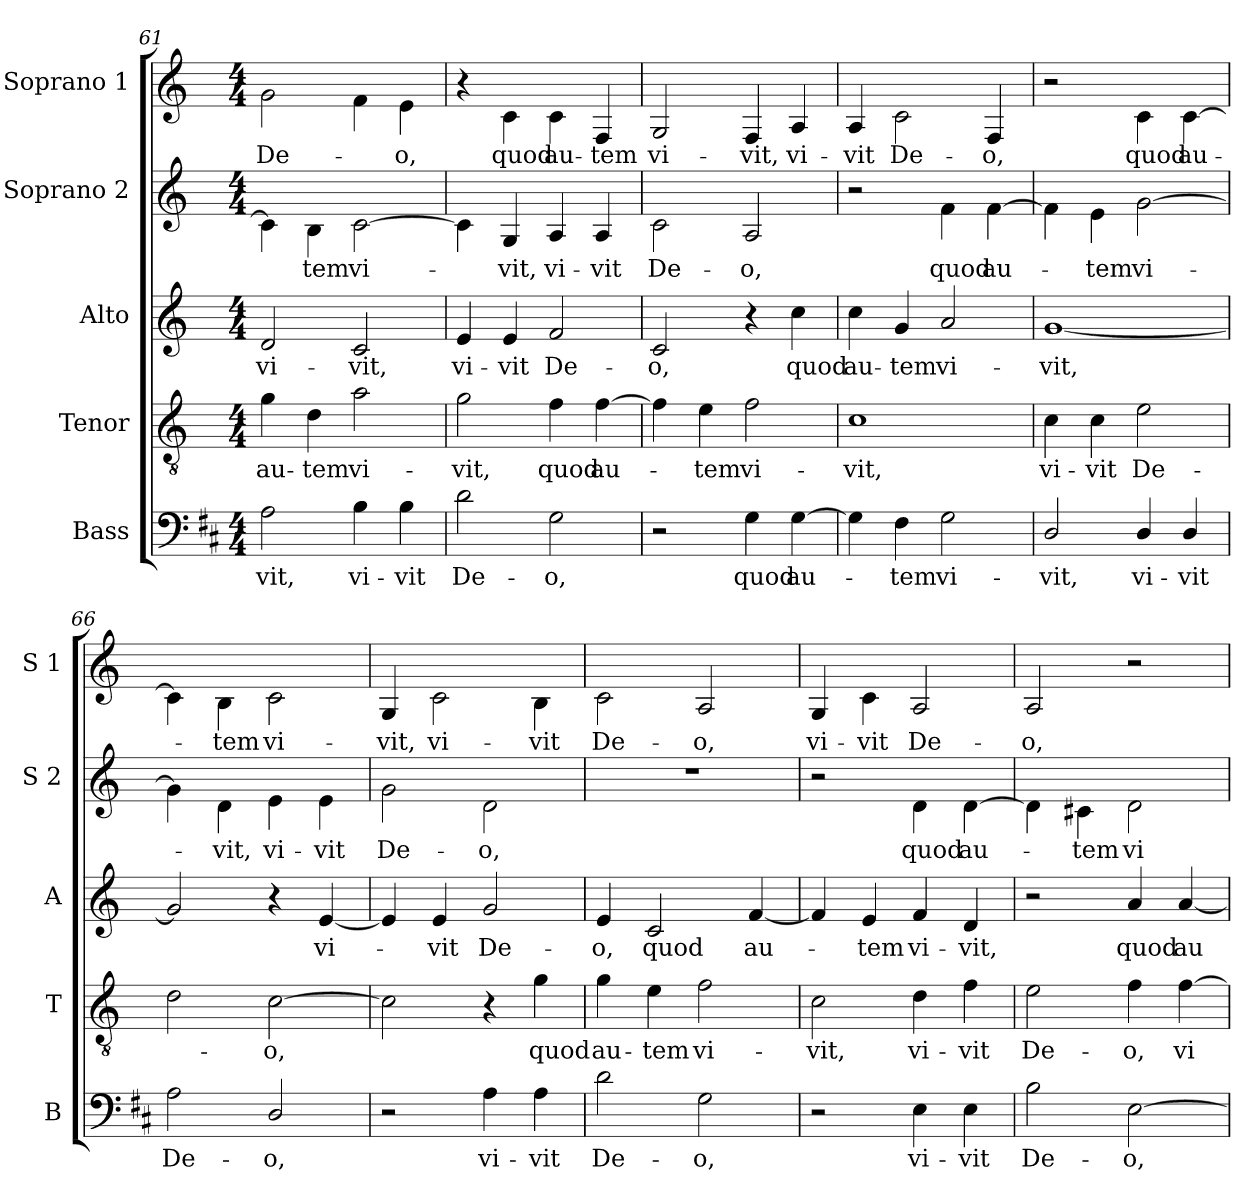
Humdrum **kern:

**kern	**text	**kern	**text	**kern	**text	**kern	**text	**kern	**text
*part5	*part5	*part4	*part4	*part3	*part3	*part2	*part2	*part1	*part1
*staff5	*staff5	*staff4	*staff4	*staff3	*staff3	*staff2	*staff2	*staff1	*staff1
*I"Bass	*	*I"Tenor	*	*I"Alto	*	*I"Soprano 2	*	*I"Soprano 1	*
*I'B	*	*I'T	*	*I'A	*	*I'S 2	*	*I'S 1	*
*clefF4	*	*clefGv2	*	*clefG2	*	*clefG2	*	*clefG2	*
*ITrd1c2	*	*	*	*	*	*ITrd-7c-12	*	*ITrd-7c-12	*
*k[]	*	*k[]	*	*k[]	*	*k[]	*	*k[]	*
*C:	*	*C:	*	*C:	*	*C:	*	*C:	*
*M4/4	*	*M4/4	*	*M4/4	*	*M4/4	*	*M4/4	*
=61	=61	=61	=61	=61	=61	=61	=61	=61	=61
2G\	-vit,	4g\	au-	2d/	vi-	4cc\]	.	2gg\	De-
.	.	4d\	-tem	.	.	4b\	-tem	.	.
4A\	vi-	2a\	vi-	2c/	-vit,	[2cc\	vi-	4ff\	.
4A\	-vit	.	.	.	.	.	.	4ee\	-o,
=62	=62	=62	=62	=62	=62	=62	=62	=62	=62
2c\	De-	2g\	-vit,	4e/	vi-	4cc\]	.	4r	.
.	.	.	.	4e/	-vit	4g/	-vit,	4cc\	quod
2F\	-o,	4f\	quod	2f/	De-	4a/	vi-	4cc\	au-
.	.	[4f\	au-	.	.	4a/	-vit	4f/	-tem
=63	=63	=63	=63	=63	=63	=63	=63	=63	=63
2r	.	4f\]	.	2c/	-o,	2cc\	De-	2g/	vi-
.	.	4e\	-tem	.	.	.	.	.	.
4F\	quod	2f\	vi-	4r	.	2a/	-o,	4f/	-vit,
[4F\	au-	.	.	4cc\	quod	.	.	4a/	vi-
!!LO:PB:g=z
=64	=64	=64	=64	=64	=64	=64	=64	=64	=64
4F\]	.	1c	-vit,	4cc\	au-	2r	.	4a/	-vit
4E\	-tem	.	.	4g/	-tem	.	.	2cc\	De-
2F\	vi-	.	.	2a/	vi-	4ff\	quod	.	.
.	.	.	.	.	.	[4ff\	au-	4f/	-o,
=65	=65	=65	=65	=65	=65	=65	=65	=65	=65
2C/	-vit,	4c\	vi-	[1g	-vit,	4ff\]	.	2r	.
.	.	4c\	-vit	.	.	4ee\	-tem	.	.
4C/	vi-	2e\	De-	.	.	[2gg\	vi-	4cc\	quod
4C/	-vit	.	.	.	.	.	.	[4cc\	au-
=66	=66	=66	=66	=66	=66	=66	=66	=66	=66
2G\	De-	2d\	.	2g/]	.	4gg\]	.	4cc\]	.
.	.	.	.	.	.	4dd\	-vit,	4b\	-tem
2C/	-o,	[2c\	-o,	4r	.	4ee\	vi-	2cc\	vi-
.	.	.	.	[4e/	vi-	4ee\	-vit	.	.
=67	=67	=67	=67	=67	=67	=67	=67	=67	=67
2r	.	2c\]	.	4e/]	.	2gg\	De-	4g/	-vit,
.	.	.	.	4e/	-vit	.	.	2cc\	vi-
4G\	vi-	4r	.	2g/	De-	2dd\	-o,	.	.
4G\	-vit	4g\	quod	.	.	.	.	4b\	-vit
=68	=68	=68	=68	=68	=68	=68	=68	=68	=68
2c\	De-	4g\	au-	4e/	-o,	1r	.	2cc\	De-
.	.	4e\	-tem	2c/	quod	.	.	.	.
2F\	-o,	2f\	vi-	.	.	.	.	2a/	-o,
.	.	.	.	[4f/	au-	.	.	.	.
=69	=69	=69	=69	=69	=69	=69	=69	=69	=69
2r	.	2c\	-vit,	4f/]	.	2r	.	4g/	vi-
.	.	.	.	4e/	-tem	.	.	4cc\	-vit
4D\	vi-	4d\	vi-	4f/	vi-	4dd\	quod	2a/	De-
4D\	-vit	4f\	-vit	4d/	-vit,	[4dd\	au-	.	.
!!LO:LB:g=z
=70	=70	=70	=70	=70	=70	=70	=70	=70	=70
2A\	De-	2e\	De-	2r	.	4dd\]	.	2a/	-o,
.	.	.	.	.	.	4cc#X\	-tem	.	.
[2D\	-o,	4f\	-o,	4a/	quod	2dd\	vi-	2r	.
.	.	[4f\	vi-	[4a/	au-	.	.	.	.
=	=	=	=	=	=	=	=	=	=
*-	*-	*-	*-	*-	*-	*-	*-	*-	*-
